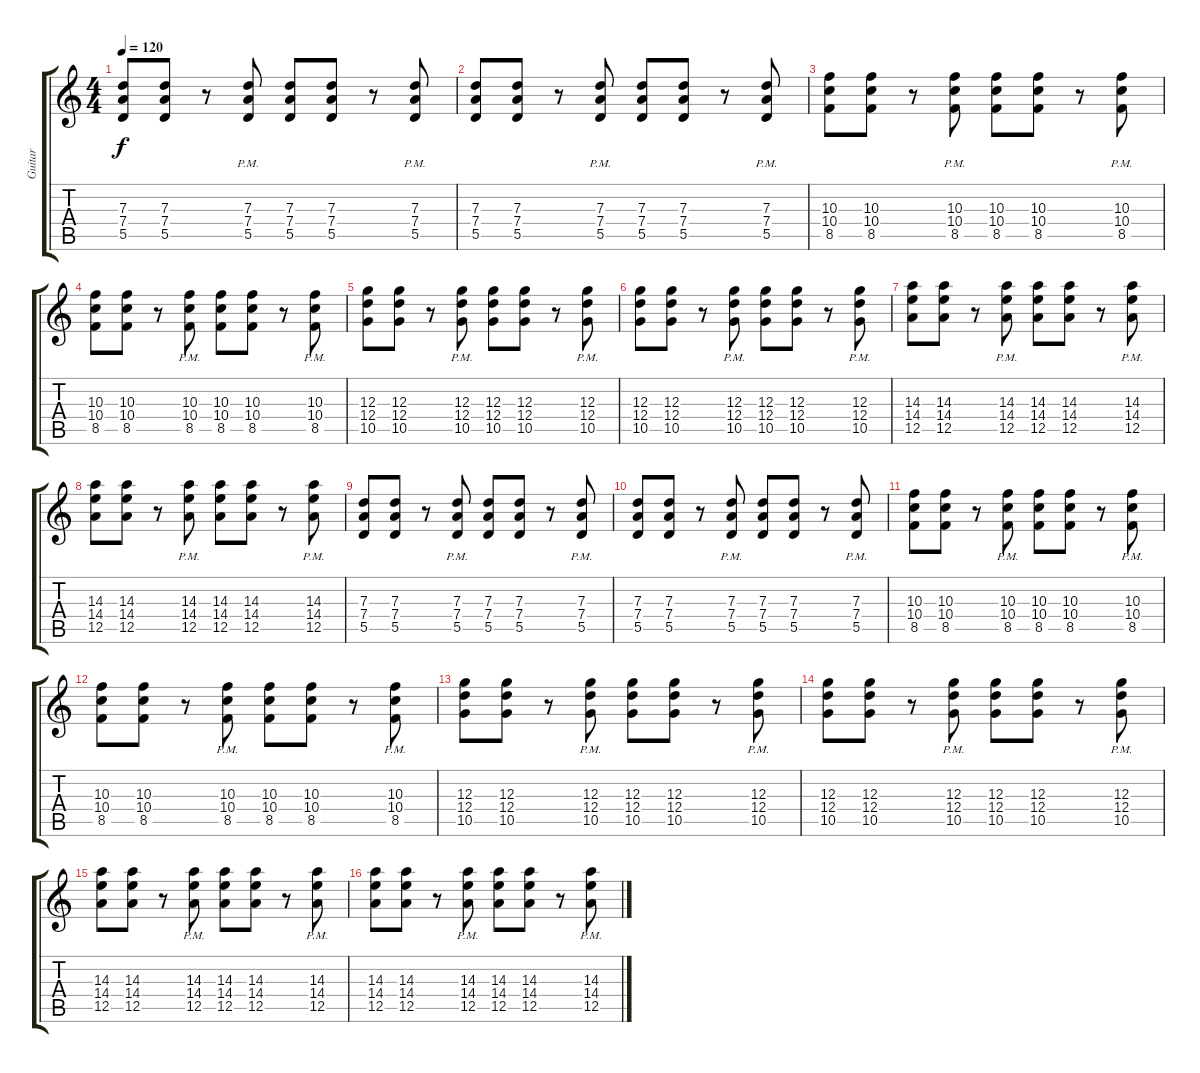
\track ("Guitar" "Guitar") {instrument overdrivenguitar}
\staff {score tabs}
\tuning (E4 B3 G3 D3 A2 E2) {hide}
\ts (4 4)
\tempo 120
\clef g2
\ks c
(7.3 7.4 5.5).8{dy f} (7.3 7.4 5.5).8 r.8 (7.3{pm} 7.4{pm} 5.5{pm}).8 (7.3 7.4 5.5).8 (7.3 7.4 5.5).8 r.8 (7.3{pm} 7.4{pm} 5.5{pm}).8 |
(7.3 7.4 5.5).8 (7.3 7.4 5.5).8 r.8 (7.3{pm} 7.4{pm} 5.5{pm}).8 (7.3 7.4 5.5).8 (7.3 7.4 5.5).8 r.8 (7.3{pm} 7.4{pm} 5.5{pm}).8 |
(10.3 10.4 8.5).8 (10.3 10.4 8.5).8 r.8 (10.3{pm} 10.4{pm} 8.5{pm}).8 (10.3 10.4 8.5).8 (10.3 10.4 8.5).8 r.8 (10.3{pm} 10.4{pm} 8.5{pm}).8 |
(10.3 10.4 8.5).8 (10.3 10.4 8.5).8 r.8 (10.3{pm} 10.4{pm} 8.5{pm}).8 (10.3 10.4 8.5).8 (10.3 10.4 8.5).8 r.8 (10.3{pm} 10.4{pm} 8.5{pm}).8 |
(12.3 12.4 10.5).8 (12.3 12.4 10.5).8 r.8 (12.3{pm} 12.4{pm} 10.5{pm}).8 (12.3 12.4 10.5).8 (12.3 12.4 10.5).8 r.8 (12.3{pm} 12.4{pm} 10.5{pm}).8 |
(12.3 12.4 10.5).8 (12.3 12.4 10.5).8 r.8 (12.3{pm} 12.4{pm} 10.5{pm}).8 (12.3 12.4 10.5).8 (12.3 12.4 10.5).8 r.8 (12.3{pm} 12.4{pm} 10.5{pm}).8 |
(14.3 14.4 12.5).8 (14.3 14.4 12.5).8 r.8 (14.3{pm} 14.4{pm} 12.5{pm}).8 (14.3 14.4 12.5).8 (14.3 14.4 12.5).8 r.8 (14.3{pm} 14.4{pm} 12.5{pm}).8 |
(14.3 14.4 12.5).8 (14.3 14.4 12.5).8 r.8 (14.3{pm} 14.4{pm} 12.5{pm}).8 (14.3 14.4 12.5).8 (14.3 14.4 12.5).8 r.8 (14.3{pm} 14.4{pm} 12.5{pm}).8 |
(7.3 7.4 5.5).8 (7.3 7.4 5.5).8 r.8 (7.3{pm} 7.4{pm} 5.5{pm}).8 (7.3 7.4 5.5).8 (7.3 7.4 5.5).8 r.8 (7.3{pm} 7.4{pm} 5.5{pm}).8 |
(7.3 7.4 5.5).8 (7.3 7.4 5.5).8 r.8 (7.3{pm} 7.4{pm} 5.5{pm}).8 (7.3 7.4 5.5).8 (7.3 7.4 5.5).8 r.8 (7.3{pm} 7.4{pm} 5.5{pm}).8 |
(10.3 10.4 8.5).8 (10.3 10.4 8.5).8 r.8 (10.3{pm} 10.4{pm} 8.5{pm}).8 (10.3 10.4 8.5).8 (10.3 10.4 8.5).8 r.8 (10.3{pm} 10.4{pm} 8.5{pm}).8 |
(10.3 10.4 8.5).8 (10.3 10.4 8.5).8 r.8 (10.3{pm} 10.4{pm} 8.5{pm}).8 (10.3 10.4 8.5).8 (10.3 10.4 8.5).8 r.8 (10.3{pm} 10.4{pm} 8.5{pm}).8 |
(12.3 12.4 10.5).8 (12.3 12.4 10.5).8 r.8 (12.3{pm} 12.4{pm} 10.5{pm}).8 (12.3 12.4 10.5).8 (12.3 12.4 10.5).8 r.8 (12.3{pm} 12.4{pm} 10.5{pm}).8 |
(12.3 12.4 10.5).8 (12.3 12.4 10.5).8 r.8 (12.3{pm} 12.4{pm} 10.5{pm}).8 (12.3 12.4 10.5).8 (12.3 12.4 10.5).8 r.8 (12.3{pm} 12.4{pm} 10.5{pm}).8 |
(14.3 14.4 12.5).8 (14.3 14.4 12.5).8 r.8 (14.3{pm} 14.4{pm} 12.5{pm}).8 (14.3 14.4 12.5).8 (14.3 14.4 12.5).8 r.8 (14.3{pm} 14.4{pm} 12.5{pm}).8 |
(14.3 14.4 12.5).8 (14.3 14.4 12.5).8 r.8 (14.3{pm} 14.4{pm} 12.5{pm}).8 (14.3 14.4 12.5).8 (14.3 14.4 12.5).8 r.8 (14.3{pm} 14.4{pm} 12.5{pm}).8
